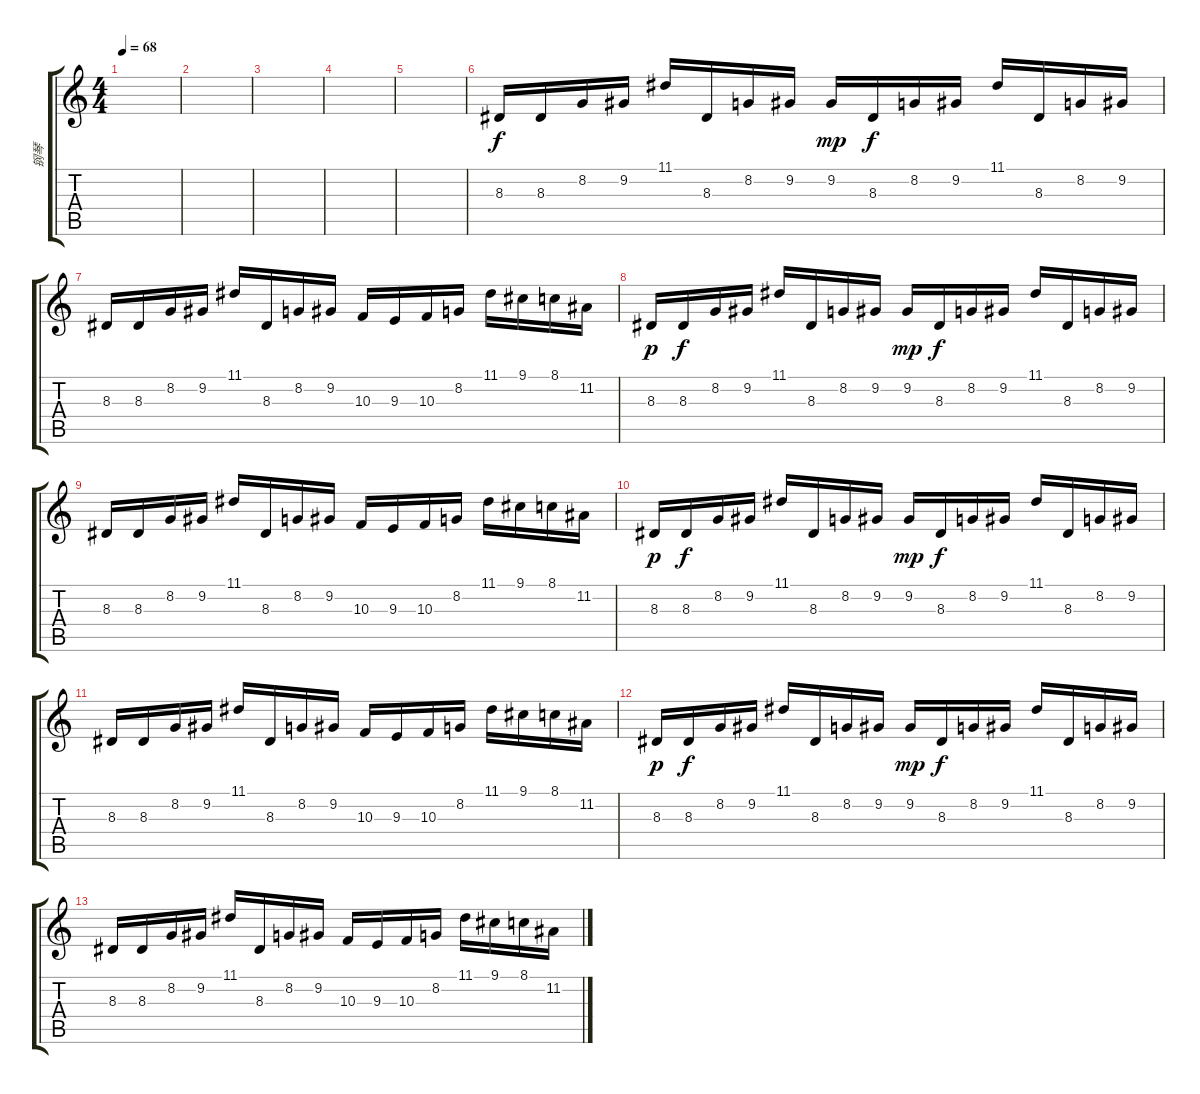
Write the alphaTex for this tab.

\track ("钢琴" "钢琴") {instrument electricgrandpiano}
\staff {score tabs}
\tuning (E4 B3 G3 D3 A2 E2) {hide}
\ts (4 4)
\tempo 68
\clef g2
\ks c
|
|
|
|
|
8.3.16 8.3.16 8.2.16 9.2.16 11.1.16 8.3.16 8.2.16 9.2.16 9.2.16{dy mp} 8.3.16{dy f} 8.2.16 9.2.16 11.1.16 8.3.16 8.2.16 9.2.16 |
8.3.16 8.3.16 8.2.16 9.2.16 11.1.16 8.3.16 8.2.16 9.2.16 10.3.16 9.3.16 10.3.16 8.2.16 11.1.16 9.1.16 8.1.16 11.2.16 |
8.3.16{dy p} 8.3.16{dy f} 8.2.16 9.2.16 11.1.16 8.3.16 8.2.16 9.2.16 9.2.16{dy mp} 8.3.16{dy f} 8.2.16 9.2.16 11.1.16 8.3.16 8.2.16 9.2.16 |
8.3.16 8.3.16 8.2.16 9.2.16 11.1.16 8.3.16 8.2.16 9.2.16 10.3.16 9.3.16 10.3.16 8.2.16 11.1.16 9.1.16 8.1.16 11.2.16 |
8.3.16{dy p} 8.3.16{dy f} 8.2.16 9.2.16 11.1.16 8.3.16 8.2.16 9.2.16 9.2.16{dy mp} 8.3.16{dy f} 8.2.16 9.2.16 11.1.16 8.3.16 8.2.16 9.2.16 |
8.3.16 8.3.16 8.2.16 9.2.16 11.1.16 8.3.16 8.2.16 9.2.16 10.3.16 9.3.16 10.3.16 8.2.16 11.1.16 9.1.16 8.1.16 11.2.16 |
8.3.16{dy p} 8.3.16{dy f} 8.2.16 9.2.16 11.1.16 8.3.16 8.2.16 9.2.16 9.2.16{dy mp} 8.3.16{dy f} 8.2.16 9.2.16 11.1.16 8.3.16 8.2.16 9.2.16 |
8.3.16 8.3.16 8.2.16 9.2.16 11.1.16 8.3.16 8.2.16 9.2.16 10.3.16 9.3.16 10.3.16 8.2.16 11.1.16 9.1.16 8.1.16 11.2.16
